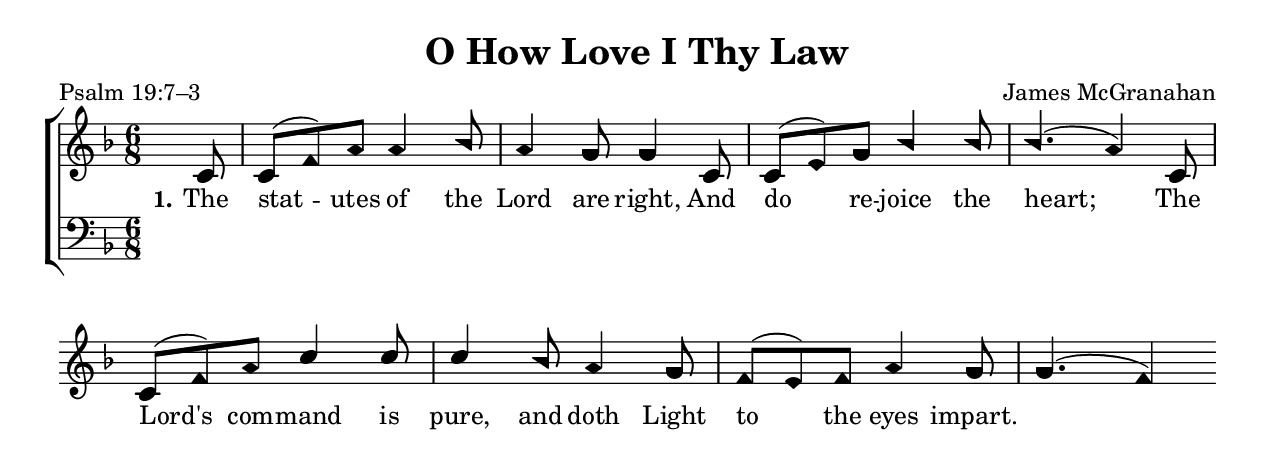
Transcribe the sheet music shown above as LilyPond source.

\version "2.18.2"

\header {
 	title = "O How Love I Thy Law"
 	composer = "James McGranahan"
 	poet = "Psalm 19:7–3"
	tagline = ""
}


\paper {
	#(set-paper-size "letter")
	indent = 0
  page-count = #1
}


global = {
 	\key f \major
 	\time 6/8
	\aikenHeads
  	\huge
  	\override Score.BarNumber.break-visibility = ##(#f #f #f)
	\partial 8
}


soprano = \relative c'' {
 	\global
	c,8 c( f) a a4 bes8 a4 g8 g4 c,8 c( e) g bes4 bes8 bes4.( a4)
	c,8 c( f) a c4 c8 c4 bes8 a4 g8 f( e) f a4 g8 g4.( f4)

}


alto = \relative c' {
	\global
}


tenor = \relative c' {
	\global
	\clef "bass"
}


bass = \relative c {
	\global
	\clef "bass"
}


verseOne = \lyricmode {
	\set stanza = "1."
	The stat -- utes of the Lord are right,
	And do re -- joice the heart;
	The Lord's com -- mand is pure, and doth
	Light to the eyes impart.
}


verseTwo = \lyricmode {
	\set stanza = "2."
}


verseThree = \lyricmode {
	\set stanza = "3."
}


\score{
	\new ChoirStaff <<
		\new Staff \with {midiInstrument = #"acoustic grand"} <<
			\new Voice = "soprano" {\voiceOne \soprano}
			\new Voice = "alto" {\voiceTwo \alto}
		>>
		
		\new Lyrics {
			\lyricsto "soprano" \verseOne
		}
		\new Lyrics {
			\lyricsto "soprano" \verseTwo
		}
		\new Lyrics {
			\lyricsto "soprano" \verseThree
		}
		
		\new Staff  \with {midiInstrument = #"acoustic grand"}<<
			\new Voice = "tenor" {\voiceThree \tenor}
			\new Voice = "bass" {\voiceFour \bass}
		>>
		
	>>
	
	\layout{}
	\midi{
		\tempo 4 = 88
	}
}
